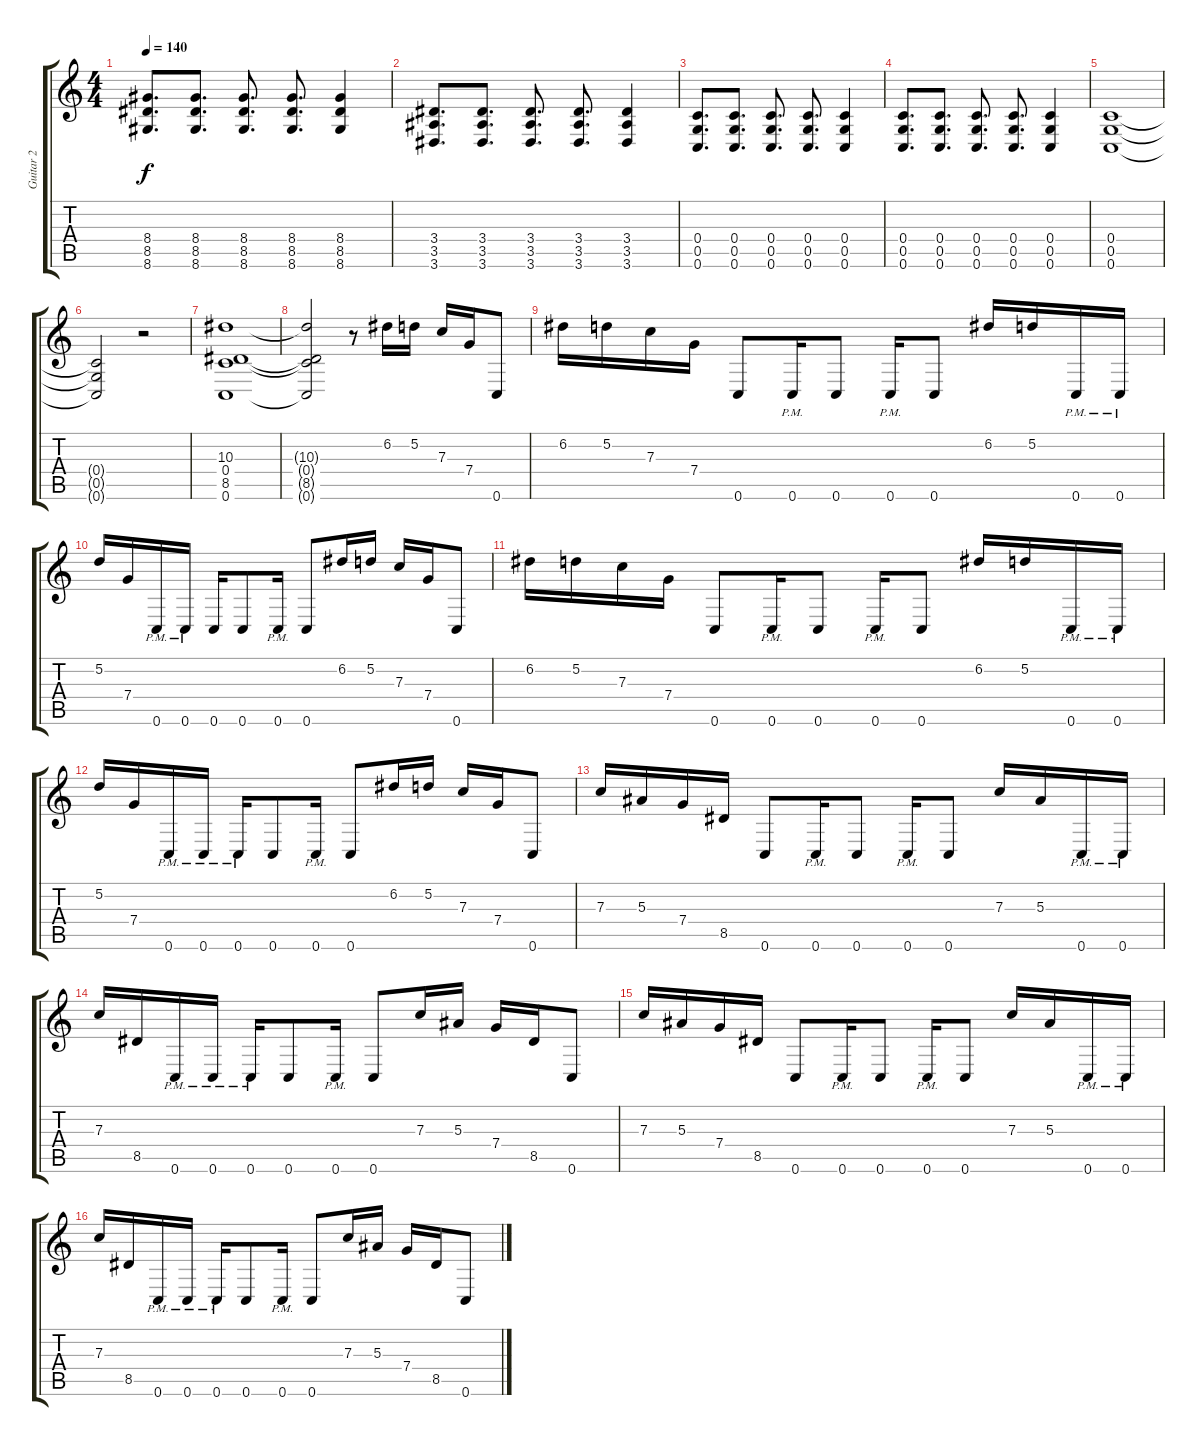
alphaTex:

\track ("Guitar 2" "Guitar 2") {instrument distortionguitar}
\staff {score tabs}
\tuning (D4 A3 F3 C3 G2 C2) {hide}
\ts (4 4)
\tempo 140
\clef g2
\ks c
(8.4 8.5 8.6).8{d dy f} (8.4 8.5 8.6).8{d} (8.4 8.5 8.6).8{d} (8.4 8.5 8.6).8{d} (8.4 8.5 8.6).4 |
(3.4 3.5 3.6).8{d} (3.4 3.5 3.6).8{d} (3.4 3.5 3.6).8{d} (3.4 3.5 3.6).8{d} (3.4 3.5 3.6).4 |
(0.4 0.5 0.6).8{d} (0.4 0.5 0.6).8{d} (0.4 0.5 0.6).8{d} (0.4 0.5 0.6).8{d} (0.4 0.5 0.6).4 |
(0.4 0.5 0.6).8{d} (0.4 0.5 0.6).8{d} (0.4 0.5 0.6).8{d} (0.4 0.5 0.6).8{d} (0.4 0.5 0.6).4 |
(0.4 0.5 0.6).1 |
(0.4{t} 0.5{t} 0.6{t}).2 r.2 |
(10.3 0.4 8.5 0.6).1 |
(10.3{t} 0.4{t} 8.5{t} 0.6{t}).2 r.8 6.2.16 5.2.16 7.3.16 7.4.16 0.6.8 |
6.2.16 5.2.16 7.3.16 7.4.16 0.6.8 0.6{pm}.16 0.6.8 0.6{pm}.16 0.6.8 6.2.16 5.2.16 0.6{pm}.16 0.6{pm}.16 |
5.2.16 7.4.16 0.6{pm}.16 0.6{pm}.16 0.6.16 0.6.8 0.6{pm}.16 0.6.8 6.2.16 5.2.16 7.3.16 7.4.16 0.6.8 |
6.2.16 5.2.16 7.3.16 7.4.16 0.6.8 0.6{pm}.16 0.6.8 0.6{pm}.16 0.6.8 6.2.16 5.2.16 0.6{pm}.16 0.6{pm}.16 |
5.2.16 7.4.16 0.6{pm}.16 0.6{pm}.16 0.6{pm}.16 0.6.8 0.6{pm}.16 0.6.8 6.2.16 5.2.16 7.3.16 7.4.16 0.6.8 |
7.3.16 5.3.16 7.4.16 8.5.16 0.6.8 0.6{pm}.16 0.6.8 0.6{pm}.16 0.6.8 7.3.16 5.3.16 0.6{pm}.16 0.6{pm}.16 |
7.3.16 8.5.16 0.6{pm}.16 0.6{pm}.16 0.6{pm}.16 0.6.8 0.6{pm}.16 0.6.8 7.3.16 5.3.16 7.4.16 8.5.16 0.6.8 |
7.3.16 5.3.16 7.4.16 8.5.16 0.6.8 0.6{pm}.16 0.6.8 0.6{pm}.16 0.6.8 7.3.16 5.3.16 0.6{pm}.16 0.6{pm}.16 |
7.3.16 8.5.16 0.6{pm}.16 0.6{pm}.16 0.6{pm}.16 0.6.8 0.6{pm}.16 0.6.8 7.3.16 5.3.16 7.4.16 8.5.16 0.6.8
